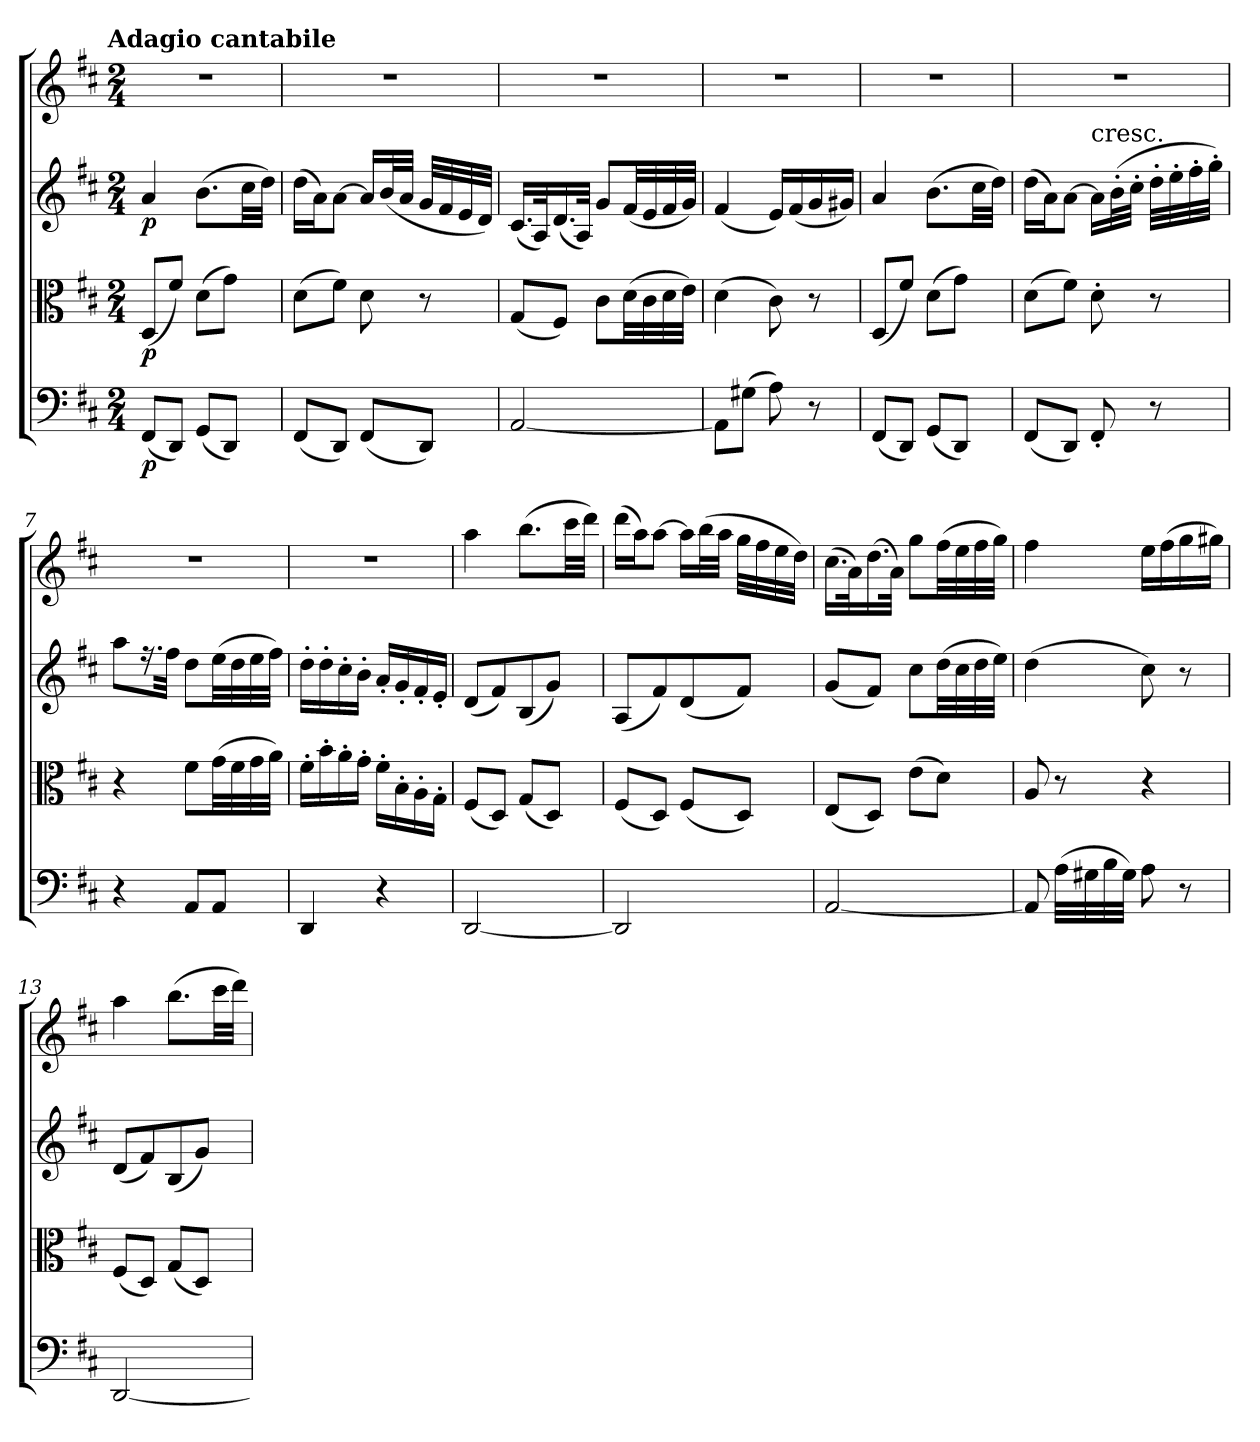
**kern	**dynam	**kern	**dynam	**kern	**dynam	**kern
*part4	*part4	*part3	*part3	*part2	*part2	*part1
*staff4	*staff4	*staff3	*staff3	*staff2	*staff2	*staff1
*clefF4	*	*clefC3	*	*clefG2	*	*clefG2
*k[f#c#]	*	*k[f#c#]	*	*k[f#c#]	*	*k[f#c#]
*D:	*	*D:	*	*D:	*	*D:
!!LO:TX:omd:t=Adagio cantabile
*M2/4	*	*M2/4	*	*M2/4	*	*M2/4
*MM56	*	*MM56	*	*MM56	*	*MM56
=	=	=	=	=	=	=
(8FF#/L	p	(8D/L	p	4a/	p	2r
8DD/J)	.	8f#/J)	.	.	.	.
(8GG/L	.	(8d\L	.	(8.b\L	.	.
8DD/J)	.	8g\J)	.	.	.	.
.	.	.	.	32cc#\LL	.	.
.	.	.	.	32dd\JJJ)	.	.
=2	=2	=2	=2	=2	=2	=2
(8FF#/L	.	(8d\L	.	(16dd\LL	.	2r
.	.	.	.	16a\J)	.	.
8DD/J)	.	8f#\J)	.	[8a\J	.	.
(8FF#/L	.	8d\	.	16a/LL]	.	.
.	.	.	.	(32b/L	.	.
.	.	.	.	32a/JJJ	.	.
8DD/J)	.	8r	.	32g/LLL	.	.
.	.	.	.	32f#/	.	.
.	.	.	.	32e/	.	.
.	.	.	.	32d/JJJ)	.	.
=3	=3	=3	=3	=3	=3	=3
[2AA/	.	(8G/L	.	(16.c#/LL	.	2r
.	.	.	.	32A/K)	.	.
.	.	8F#/J)	.	(16.d/	.	.
.	.	.	.	32A/JJk)	.	.
.	.	8c#\L	.	8g/L	.	.
.	.	(32d\LL	.	(32f#/LL	.	.
.	.	32c#\	.	32e/	.	.
.	.	32d\	.	32f#/	.	.
.	.	32e\JJJ)	.	32g/JJJ)	.	.
=4	=4	=4	=4	=4	=4	=4
8AA\L]	.	(4d\	.	(4f#/	.	2r
(8G#X\J	.	.	.	.	.	.
8A\)	.	8c#\)	.	16e/LL)	.	.
.	.	.	.	(16f#/	.	.
8r	.	8r	.	16g/	.	.
.	.	.	.	16g#X/JJ)	.	.
=5	=5	=5	=5	=5	=5	=5
(8FF#/L	.	(8D/L	.	4a/	.	2r
8DD/J)	.	8f#/J)	.	.	.	.
(8GG/L	.	(8d\L	.	(8.b\L	.	.
8DD/J)	.	8g\J)	.	.	.	.
.	.	.	.	32cc#\LL	.	.
.	.	.	.	32dd\JJJ)	.	.
=6	=6	=6	=6	=6	=6	=6
(8FF#/L	.	(8d\L	.	(16dd\LL	.	2r
.	.	.	.	16a\J)	.	.
8DD/J)	.	8f#\J)	.	[8a\J	.	.
!	!	!	!	!LO:TX:t=cresc.	!	!
8FF#'/	.	8d'\	.	16a\LL]	.	.
.	.	.	.	(32b'\L	.	.
.	.	.	.	32cc#'\JJJ	.	.
8r	.	8r	.	32dd'\LLL	.	.
.	.	.	.	32ee'\	.	.
.	.	.	.	32ff#'\	.	.
.	.	.	.	32gg'\JJJ)	.	.
=7	=7	=7	=7	=7	=7	=7
4r	.	4r	.	8aa\L	.	2r
.	.	.	.	16.r	.	.
.	.	.	.	32ff#\Jkk	.	.
8AA/L	.	8f#\L	.	8dd\L	.	.
8AA/J	.	(32g\LL	.	(32ee\LL	.	.
.	.	32f#\	.	32dd\	.	.
.	.	32g\	.	32ee\	.	.
.	.	32a\JJJ)	.	32ff#\JJJ)	.	.
=8	=8	=8	=8	=8	=8	=8
4DD/	.	16f#'\LL	.	16dd'\LL	.	2r
.	.	16b'\	.	16dd'\	.	.
.	.	16a'\	.	16cc#'\	.	.
.	.	16g'\JJ	.	16b'\JJ	.	.
4r	.	16f#'\LL	.	16a'/LL	.	.
.	.	16B'\	.	16g'/	.	.
.	.	16A'\	.	16f#'/	.	.
.	.	16G'\JJ	.	16e'/JJ	.	.
=9	=9	=9	=9	=9	=9	=9
[2DD/	.	(8F#/L	.	(8d/L	.	4aa\
.	.	8D/J)	.	8f#/)	.	.
.	.	(8G/L	.	(8B/	.	(8.bb\L
.	.	8D/J)	.	8g/J)	.	.
.	.	.	.	.	.	32ccc#\LL
.	.	.	.	.	.	32ddd\JJJ)
=10	=10	=10	=10	=10	=10	=10
2DD/]	.	(8F#/L	.	(8A/L	.	(16ddd\LL
.	.	.	.	.	.	16aa\J)
.	.	8D/J)	.	8f#/)	.	[8aa\J
.	.	(8F#/L	.	(8d/	.	16aa\LL]
.	.	.	.	.	.	(32bb\L
.	.	.	.	.	.	32aa\JJJ
.	.	8D/J)	.	8f#/J)	.	32gg\LLL
.	.	.	.	.	.	32ff#\
.	.	.	.	.	.	32ee\
.	.	.	.	.	.	32dd\JJJ)
=11	=11	=11	=11	=11	=11	=11
[2AA/	.	(8E/L	.	(8g/L	.	(16.cc#\LL
.	.	.	.	.	.	32a\K)
.	.	8D/J)	.	8f#/J)	.	(16.dd\
.	.	.	.	.	.	32a\JJk)
.	.	(8e\L	.	8cc#\L	.	8gg\L
.	.	8d\J)	.	(32dd\LL	.	(32ff#\LL
.	.	.	.	32cc#\	.	32ee\
.	.	.	.	32dd\	.	32ff#\
.	.	.	.	32ee\JJJ)	.	32gg\JJJ)
=12	=12	=12	=12	=12	=12	=12
8AA/]	.	8A/	.	(4dd\	.	4ff#\
(32A\LLL	.	8r	.	.	.	.
32G#X\	.	.	.	.	.	.
32B\	.	.	.	.	.	.
32G#\JJJ)	.	.	.	.	.	.
8A\	.	4r	.	8cc#\)	.	16ee\LL
.	.	.	.	.	.	(16ff#\
8r	.	.	.	8r	.	16gg\
.	.	.	.	.	.	16gg#X\JJ)
=13	=13	=13	=13	=13	=13	=13
[2DD/	.	(8F#/L	.	(8d/L	.	4aa\
.	.	8D/J)	.	8f#/)	.	.
.	.	(8G/L	.	(8B/	.	(8.bb\L
.	.	8D/J)	.	8g/J)	.	.
.	.	.	.	.	.	32ccc#\LL
.	.	.	.	.	.	32ddd\JJJ)
=	=	=	=	=	=	=
*-	*-	*-	*-	*-	*-	*-
